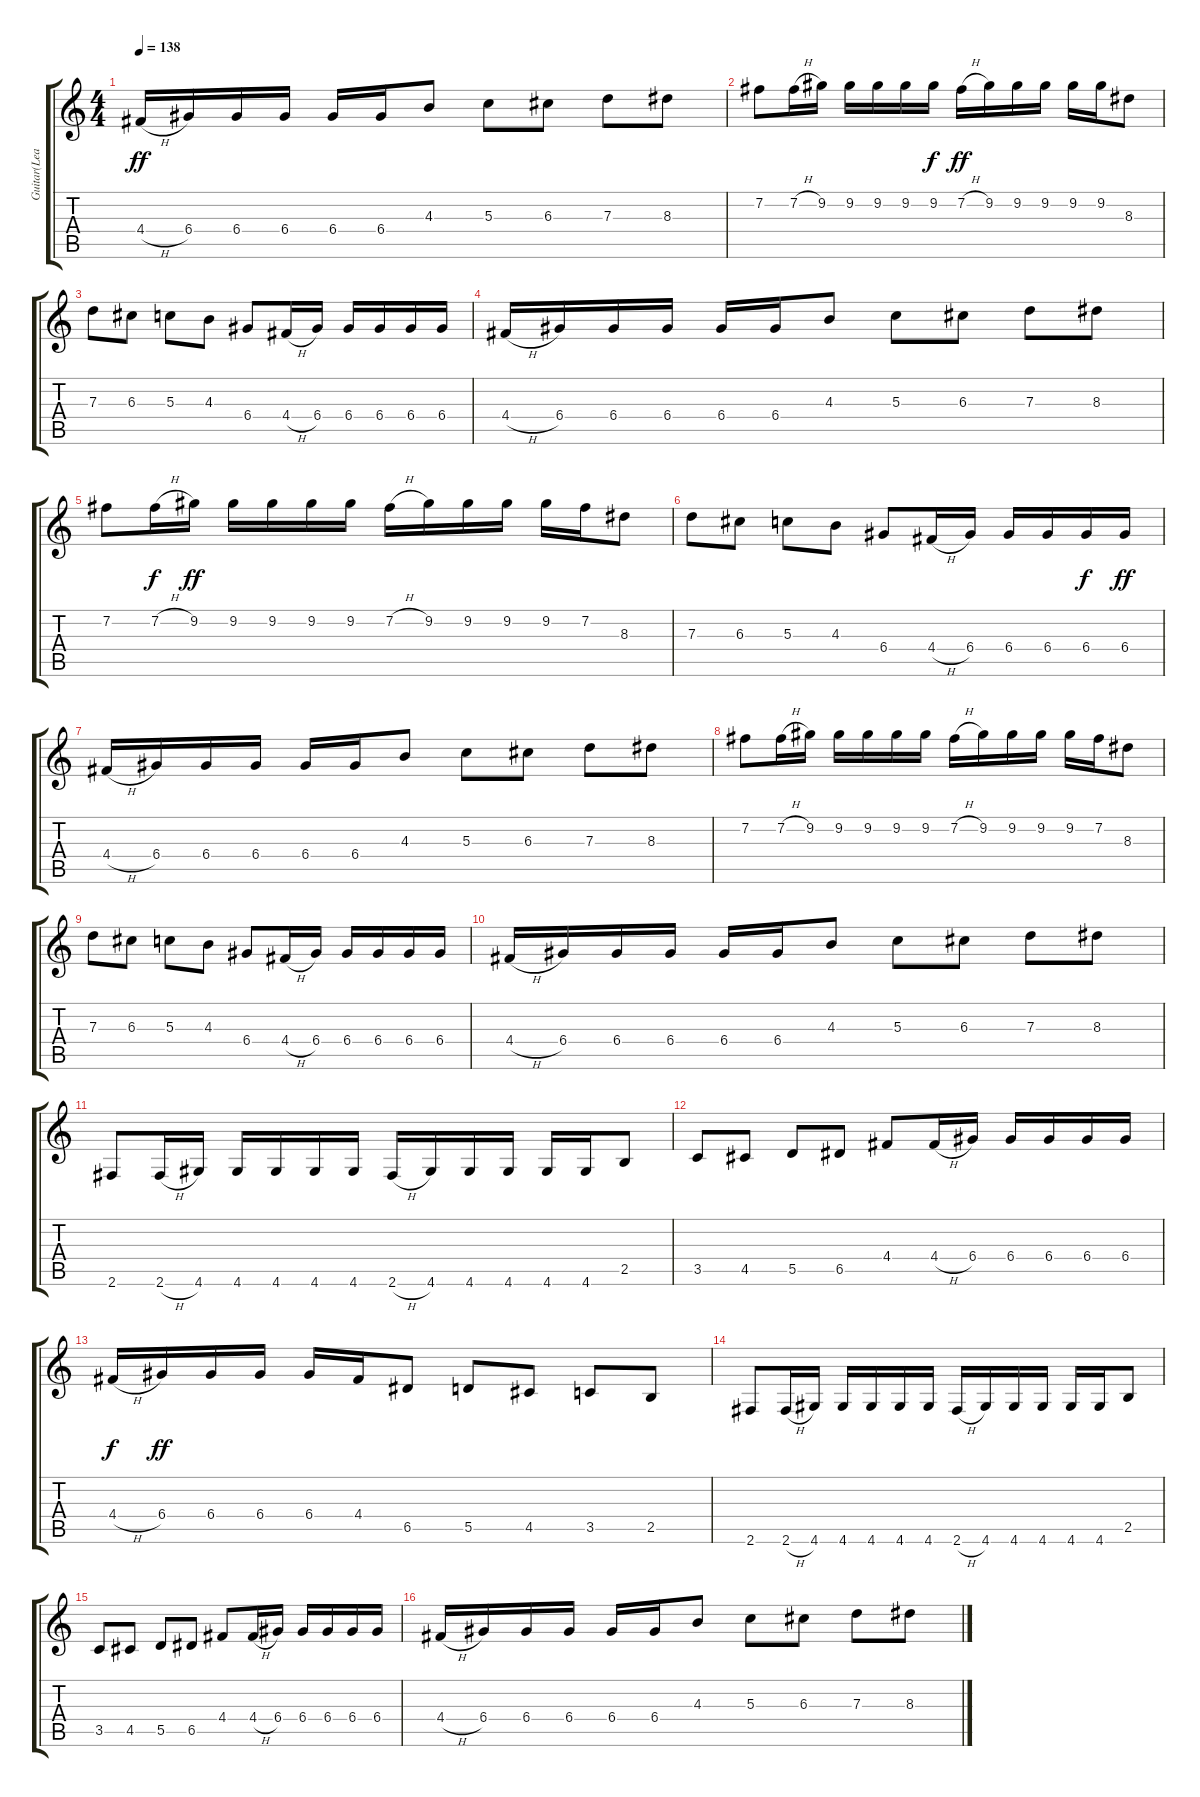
\track ("Guitar(Lead)" "Guitar(Lea") {instrument distortionguitar}
\staff {score tabs}
\tuning (E4 B3 G3 D3 A2 E2) {hide}
\ts (4 4)
\tempo 138
\clef g2
\ks c
4.4{h}.16{dy ff} 6.4.16 6.4.16 6.4.16 6.4.16 6.4.16 4.3.8 5.3.8 6.3.8 7.3.8 8.3.8 |
7.2.8 7.2{h}.16 9.2.16 9.2.16 9.2.16 9.2.16 9.2.16{dy f} 7.2{h}.16{dy ff} 9.2.16 9.2.16 9.2.16 9.2.16 9.2.16 8.3.8 |
7.3.8 6.3.8 5.3.8 4.3.8 6.4.8 4.4{h}.16 6.4.16 6.4.16 6.4.16 6.4.16 6.4.16 |
4.4{h}.16 6.4.16 6.4.16 6.4.16 6.4.16 6.4.16 4.3.8 5.3.8 6.3.8 7.3.8 8.3.8 |
7.2.8 7.2{h}.16{dy f} 9.2.16{dy ff} 9.2.16 9.2.16 9.2.16 9.2.16 7.2{h}.16 9.2.16 9.2.16 9.2.16 9.2.16 7.2.16 8.3.8 |
7.3.8 6.3.8 5.3.8 4.3.8 6.4.8 4.4{h}.16 6.4.16 6.4.16 6.4.16 6.4.16{dy f} 6.4.16{dy ff} |
4.4{h}.16 6.4.16 6.4.16 6.4.16 6.4.16 6.4.16 4.3.8 5.3.8 6.3.8 7.3.8 8.3.8 |
7.2.8 7.2{h}.16 9.2.16 9.2.16 9.2.16 9.2.16 9.2.16 7.2{h}.16 9.2.16 9.2.16 9.2.16 9.2.16 7.2.16 8.3.8 |
7.3.8 6.3.8 5.3.8 4.3.8 6.4.8 4.4{h}.16 6.4.16 6.4.16 6.4.16 6.4.16 6.4.16 |
4.4{h}.16 6.4.16 6.4.16 6.4.16 6.4.16 6.4.16 4.3.8 5.3.8 6.3.8 7.3.8 8.3.8 |
2.6.8 2.6{h}.16 4.6.16 4.6.16 4.6.16 4.6.16 4.6.16 2.6{h}.16 4.6.16 4.6.16 4.6.16 4.6.16 4.6.16 2.5.8 |
3.5.8 4.5.8 5.5.8 6.5.8 4.4.8 4.4{h}.16 6.4.16 6.4.16 6.4.16 6.4.16 6.4.16 |
4.4{h}.16{dy f} 6.4.16{dy ff} 6.4.16 6.4.16 6.4.16 4.4.16 6.5.8 5.5.8 4.5.8 3.5.8 2.5.8 |
2.6.8 2.6{h}.16 4.6.16 4.6.16 4.6.16 4.6.16 4.6.16 2.6{h}.16 4.6.16 4.6.16 4.6.16 4.6.16 4.6.16 2.5.8 |
3.5.8 4.5.8 5.5.8 6.5.8 4.4.8 4.4{h}.16 6.4.16 6.4.16 6.4.16 6.4.16 6.4.16 |
4.4{h}.16 6.4.16 6.4.16 6.4.16 6.4.16 6.4.16 4.3.8 5.3.8 6.3.8 7.3.8 8.3.8
